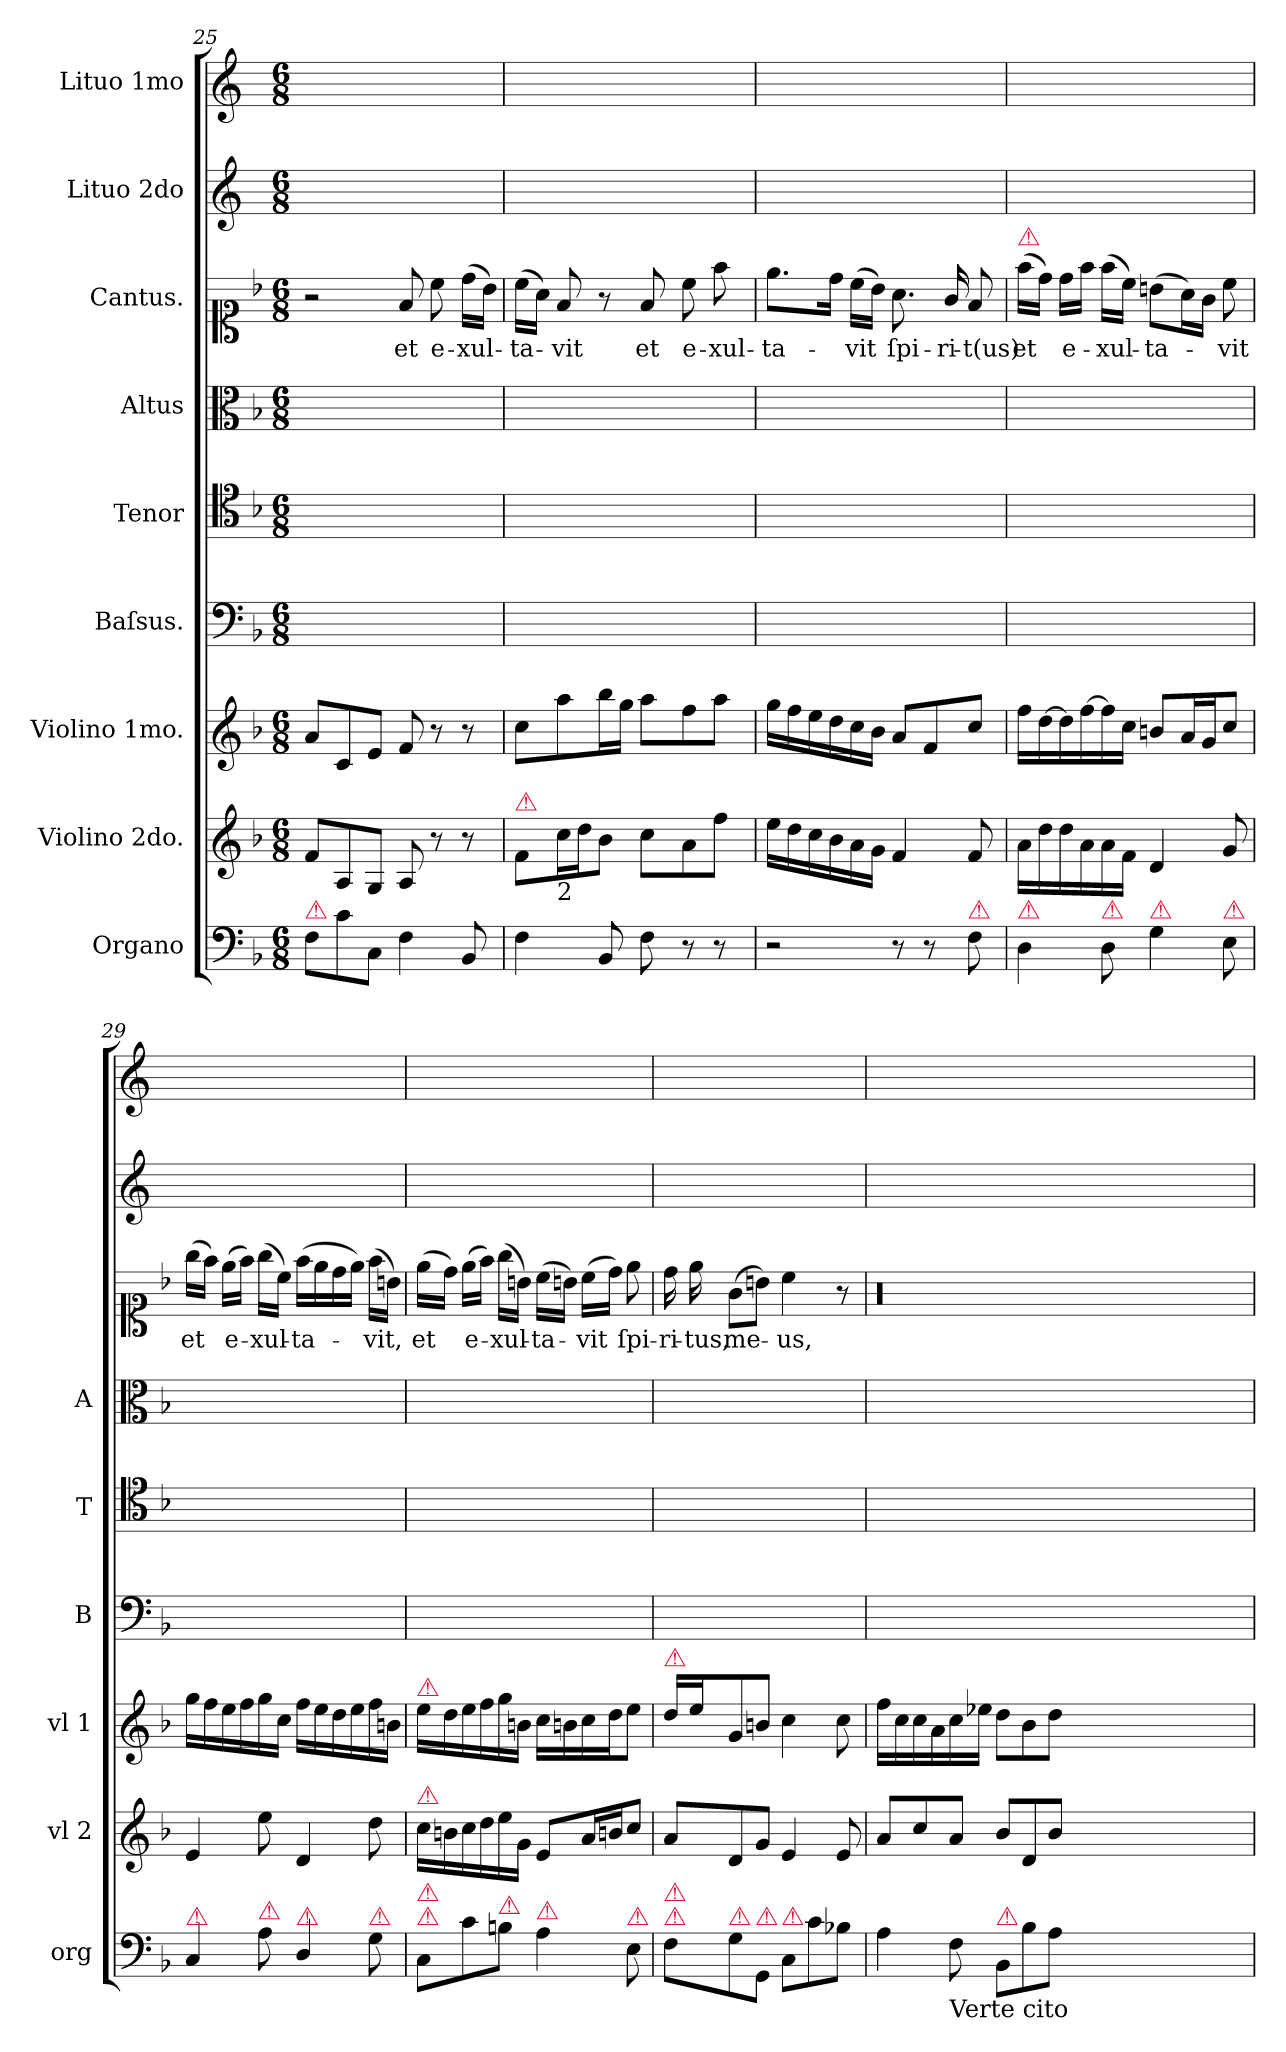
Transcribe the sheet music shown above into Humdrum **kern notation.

**kern	**dynam	**kern	**dynam	**kern	**dynam	**kern	**kern	**kern	**kern	**text	**kern	**kern
*part9	*part9	*part8	*part8	*part7	*part7	*part6	*part5	*part4	*part3	*part3	*part2	*part1
*staff9	*staff9	*staff8	*staff8	*staff7	*staff7	*staff6	*staff5	*staff4	*staff3	*staff3	*staff2	*staff1
*I"Organo	*	*I"Violino 2do.	*	*I"Violino 1mo.	*	*I"Baſsus.	*I"Tenor	*I"Altus	*I"Cantus.	*	*I"Lituo 2do	*I"Lituo 1mo
*I'org	*	*I'vl 2	*	*I'vl 1	*	*I'B	*I'T	*I'A	*	*	*	*
*clefF4	*	*clefG2	*	*clefG2	*	*clefF4	*clefC4	*clefC3	*clefC1	*	*clefG2	*clefG2
*	*	*	*	*	*	*	*	*	*	*	*ITrd-3c-5	*ITrd-3c-5
*k[b-]	*	*k[b-]	*	*k[b-]	*	*k[b-]	*k[b-]	*k[b-]	*k[b-]	*	*k[b-]	*k[b-]
*M6/8	*	*M6/8	*	*M6/8	*	*M6/8	*M6/8	*M6/8	*M6/8	*	*M6/8	*M6/8
=25	=25	=25	=25	=25	=25	=25	=25	=25	=25	=25	=25	=25
!LO:TX:a:color=crimson:t=⚠	!	!	!	!	!	!	!	!	!	!	!	!
!	!	!	!	!	!	!	!	!	!LO:N:vis=2	!	!	!
8F\L	.	8f/L	.	8a/L	.	2.ryy	2.ryy	2.ryy	4r	.	2.ryy	2.ryy
8c\	.	8A/	.	8c/	.	.	.	.	.	.	.	.
8C/J	.	8G/J	.	8e/J	.	.	.	.	8ryy	.	.	.
4F\	.	8A/	.	8f/	.	.	.	.	8f/	et	.	.
.	.	8r	.	8r	.	.	.	.	8cc\	e-	.	.
8BB-/	.	8r	.	8r	.	.	.	.	(>16dd\LL	-xul-	.	.
.	.	.	.	.	.	.	.	.	16b-\JJ)	.	.	.
=26	=26	=26	=26	=26	=26	=26	=26	=26	=26	=26	=26	=26
*	*	*	*	*^	*	*	*	*	*	*	*	*
!	!	!LO:TX:a:color=crimson:t=⚠	!	!	!	!	!	!	!	!	!	!	!
4F\	.	8f/L	.	8cc\L	4..ryy	.	2.ryy	2.ryy	2.ryy	(>16cc\LL	-ta-	2.ryy	2.ryy
.	.	.	.	.	.	.	.	.	.	16a\JJ)	.	.	.
!	!	!LO:TX:b:t=2	!	!	!	!	!	!	!	!	!	!	!
.	.	16cc\L	.	8aa\	.	.	.	.	.	8f/	-vit	.	.
.	.	16dd\J	.	.	.	.	.	.	.	.	.	.	.
8BB-/	.	8b-\J	.	16bb-\L	.	.	.	.	.	8r	.	.	.
.	.	.	.	16gg\JJ	.	.	.	.	.	.	.	.	.
8F\	.	8cc\L	.	8aa\L	.	.	.	.	.	8f/	et	.	.
!	!	!	!	!	!	!LO:DY:b	!	!	!	!	!	!	!
.	.	.	.	.	4ryy	piano&colon;	.	.	.	.	.	.	.
!	!	!	!LO:DY:a	!	!	!	!	!	!	!	!	!	!
8r	.	8a\	Piano	8ff\	.	.	.	.	.	8cc\	e-	.	.
8r	.	8ff\J	.	8aa\J	.	.	.	.	.	8ff\	-xul-	.	.
.	.	.	.	.	16ryy	.	.	.	.	.	.	.	.
=27	=27	=27	=27	=27	=27	=27	=27	=27	=27	=27	=27	=27	=27
!LO:N:vis=2	!	!	!	!	!	!	!	!	!	!	!	!	!
*	*	*	*	*v	*v	*	*	*	*	*	*	*	*
4.r	.	16ee\LL	.	16gg\LL	.	2.ryy	2.ryy	2.ryy	8.ee\L	-ta-	2.ryy	2.ryy
.	.	16dd\	.	16ff\	.	.	.	.	.	.	.	.
.	.	16cc\	.	16ee\	.	.	.	.	.	.	.	.
.	.	16b-\	.	16dd\	.	.	.	.	16dd\Jk	.	.	.
.	.	16a\	.	16cc\	.	.	.	.	(>16cc\LL	-vit	.	.
.	.	16g\JJ	.	16b-\JJ	.	.	.	.	16b-\JJ)	.	.	.
!	!LO:DY:a	!	!	!	!	!	!	!	!	!	!	!
8r	Piano	4f/	.	8a/L	.	.	.	.	8.a\	ſpi-	.	.
8r	.	.	.	8f/	.	.	.	.	.	.	.	.
.	.	.	.	.	.	.	.	.	16g/	-ri-	.	.
!LO:TX:a:color=crimson:t=⚠	!	!	!	!	!	!	!	!	!	!	!	!
8F\	.	8f/	.	8cc/J	.	.	.	.	8f/	-t(us)	.	.
=28	=28	=28	=28	=28	=28	=28	=28	=28	=28	=28	=28	=28
!	!	!	!	!	!	!	!	!	!LO:TX:a:color=crimson:t=⚠	!	!	!
!LO:TX:a:color=crimson:t=⚠	!	!	!	!	!	!	!	!	!	!	!	!
4D\	.	16a\LL	.	16ff\LL	.	2.ryy	2.ryy	2.ryy	(>16ffLL	et	2.ryy	2.ryy
.	.	16dd\	.	[16dd\	.	.	.	.	16dd\JJ)	.	.	.
.	.	16dd\	.	16dd\]	.	.	.	.	16dd\LL	e-	.	.
.	.	16a\	.	[16ff\	.	.	.	.	16ff\JJ	.	.	.
!LO:TX:a:color=crimson:t=⚠	!	!	!	!	!	!	!	!	!	!	!	!
8D\	.	16a\	.	16ff\]	.	.	.	.	(>16ff\LL	-xul-	.	.
.	.	16f\JJ	.	16cc\JJ	.	.	.	.	16cc\JJ)	.	.	.
!LO:TX:a:color=crimson:t=⚠	!	!	!	!	!	!	!	!	!	!	!	!
!	!	!	!	!	!LO:DY:b	!	!	!	!	!	!	!
4G\	.	4d/	.	8bn/L	forte&colon;	.	.	.	(>8bn\L	-ta-	.	.
.	.	.	.	16a/L	.	.	.	.	16a\L)	.	.	.
.	.	.	.	16g/J	.	.	.	.	16g\JJ	.	.	.
!LO:TX:a:color=crimson:t=⚠	!	!	!	!	!	!	!	!	!	!	!	!
8E\	.	8g/	.	8cc/J	.	.	.	.	8cc\	-vit	.	.
=29	=29	=29	=29	=29	=29	=29	=29	=29	=29	=29	=29	=29
!LO:TX:a:color=crimson:t=⚠	!	!	!	!	!	!	!	!	!	!	!	!
4C/	.	4e/	.	16gg\LL	.	2.ryy	2.ryy	2.ryy	(>16gg\LL	et	2.ryy	2.ryy
.	.	.	.	16ff\	.	.	.	.	16ff\JJ)	.	.	.
.	.	.	.	16ee\	.	.	.	.	(>16ee\LL	e-	.	.
.	.	.	.	16ff\	.	.	.	.	16ff\JJ)	.	.	.
!LO:TX:a:color=crimson:t=⚠	!	!	!	!	!	!	!	!	!	!	!	!
8A\	.	8ee\	.	16gg\	.	.	.	.	(>16gg\LL	-xul-	.	.
.	.	.	.	16cc\JJ	.	.	.	.	16cc\JJ)	.	.	.
!LO:TX:a:color=crimson:t=⚠	!	!	!	!	!	!	!	!	!	!	!	!
4D/	.	4d/	.	16ff\LL	.	.	.	.	(>16ff\LL	-ta-	.	.
.	.	.	.	16ee\	.	.	.	.	16ee\	.	.	.
.	.	.	.	16dd\	.	.	.	.	16dd\	.	.	.
.	.	.	.	16ee\	.	.	.	.	16ee\JJ)	.	.	.
!LO:TX:a:color=crimson:t=⚠	!	!	!	!	!	!	!	!	!	!	!	!
8G\	.	8dd\	.	16ff\	.	.	.	.	(>16ff\LL	-vit,	.	.
.	.	.	.	16bn\JJ	.	.	.	.	16bn\JJ)	.	.	.
=30	=30	=30	=30	=30	=30	=30	=30	=30	=30	=30	=30	=30
!	!	!	!	!LO:TX:a:color=crimson:t=⚠	!	!	!	!	!	!	!	!
!	!	!LO:TX:a:color=crimson:t=⚠	!	!	!	!	!	!	!	!	!	!
!LO:TX:a:color=crimson:t=⚠	!	!	!	!	!	!	!	!	!	!	!	!
!LO:TX:a:color=crimson:t=⚠	!	!	!	!	!	!	!	!	!	!	!	!
8C/L	.	16cc\LL	.	16ee\LL	.	2.ryy	2.ryy	2.ryy	(>16ee\LL	et	2.ryy	2.ryy
.	.	16bn\	.	16dd\	.	.	.	.	16dd\JJ)	.	.	.
8c\	.	16cc\	.	16ee\	.	.	.	.	(>16ee\LL	e-	.	.
.	.	16dd\	.	16ff\	.	.	.	.	16ff\JJ)	.	.	.
!LO:TX:a:color=crimson:t=⚠	!	!	!	!	!	!	!	!	!	!	!	!
8Bn\J	.	16ee\	.	16gg\	.	.	.	.	(>16gg\LL	-xul-	.	.
.	.	16g/JJ	.	16bn/JJ	.	.	.	.	16bn\JJ)	.	.	.
!LO:TX:a:color=crimson:t=⚠	!	!	!	!	!	!	!	!	!	!	!	!
4A\	.	8e/L	.	16cc\LL	.	.	.	.	(>16cc\LL	-ta-	.	.
.	.	.	.	16bn\	.	.	.	.	16bn\JJ)	.	.	.
.	.	16a/L	.	16cc\	.	.	.	.	(>16cc\LL	-vit	.	.
.	.	16bn/J	.	16dd\J	.	.	.	.	16dd\JJ)	.	.	.
!LO:TX:a:color=crimson:t=⚠	!	!	!	!	!	!	!	!	!	!	!	!
8E\	.	8cc/J	.	8ee\J	.	.	.	.	8ee\	ſpi-	.	.
=31	=31	=31	=31	=31	=31	=31	=31	=31	=31	=31	=31	=31
!	!	!	!	!LO:TX:a:color=crimson:t=⚠	!	!	!	!	!	!	!	!
!LO:TX:a:color=crimson:t=⚠	!	!	!	!	!	!	!	!	!	!	!	!
!LO:TX:a:color=crimson:t=⚠	!	!	!	!	!	!	!	!	!	!	!	!
8F\L	.	8a/L	.	16dd\LL	.	2.ryy	2.ryy	2.ryy	16dd\	-ri-	2.ryy	2.ryy
.	.	.	.	16ee\J	.	.	.	.	16ee\	-tus,	.	.
!LO:TX:a:color=crimson:t=⚠	!	!	!	!	!	!	!	!	!	!	!	!
8G\	.	8d/	.	8g/	.	.	.	.	(>8g\L	me-	.	.
!LO:TX:a:color=crimson:t=⚠	!	!	!	!	!	!	!	!	!	!	!	!
8GG/J	.	8g/J	.	8bn/J	.	.	.	.	8bn\J)	.	.	.
!LO:TX:a:color=crimson:t=⚠	!	!	!	!	!	!	!	!	!	!	!	!
8C/L	.	4e/	.	4cc\	.	.	.	.	4cc\	-us,	.	.
8c\	.	.	.	.	.	.	.	.	.	.	.	.
!	!	!	!LO:DY:a	!	!LO:DY:a	!	!	!	!	!	!	!
8B-X\J	.	8e/	Forte	8cc\	forte&colon;	.	.	.	8r	.	.	.
=32	=32	=32	=32	=32	=32	=32	=32	=32	=32	=32	=32	=32
!	!	!	!	!	!	!	!	!	!LO:N:vis=00	!	!	!
4A\	.	8a/L	.	16ff\LL	.	2.ryy	2.ryy	2.ryy	0.r	.	2.ryy	2.ryy
.	.	.	.	16cc\	.	.	.	.	.	.	.	.
.	.	8cc/	.	16cc\	.	.	.	.	.	.	.	.
.	.	.	.	16a\	.	.	.	.	.	.	.	.
!LO:TX:b:t=Verte cito	!	!	!	!	!	!	!	!	!	!	!	!
8F\	.	8a/J	.	16cc\	.	.	.	.	.	.	.	.
.	.	.	.	16ee-X\JJ	.	.	.	.	.	.	.	.
!LO:TX:a:color=crimson:t=⚠	!	!	!	!	!	!	!	!	!	!	!	!
8BB-/L	.	8b-/L	.	8dd\L	.	.	.	.	.	.	.	.
8B-\	.	8d/	.	8b-\	.	.	.	.	.	.	.	.
8A\J	.	8b-/J	.	8dd\J	.	.	.	.	.	.	.	.
0ryy	.	0ryy	.	0ryy	.	0ryy	0ryy	0ryy	.	.	0ryy	0ryy
4ryy	.	4ryy	.	4ryy	.	4ryy	4ryy	4ryy	.	.	4ryy	4ryy
=	=	=	=	=	=	=	=	=	=	=	=	=
*-	*-	*-	*-	*-	*-	*-	*-	*-	*-	*-	*-	*-
